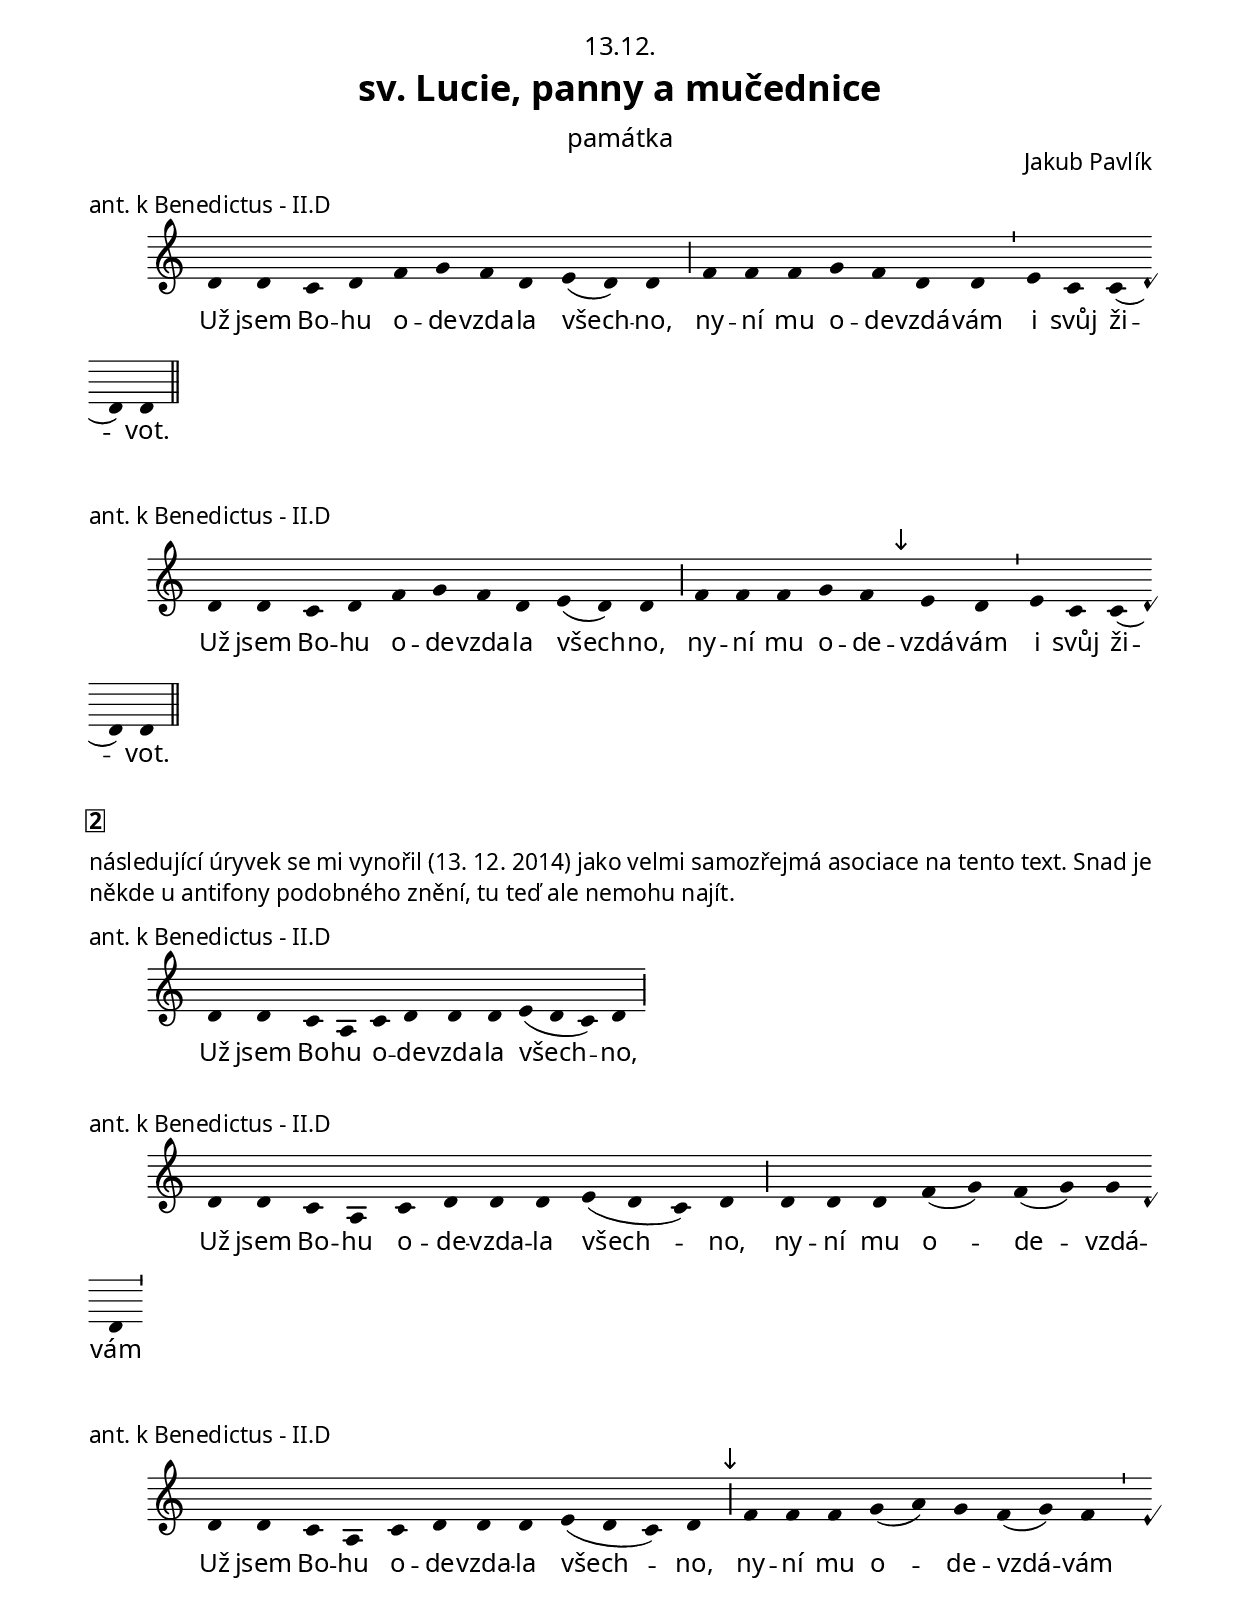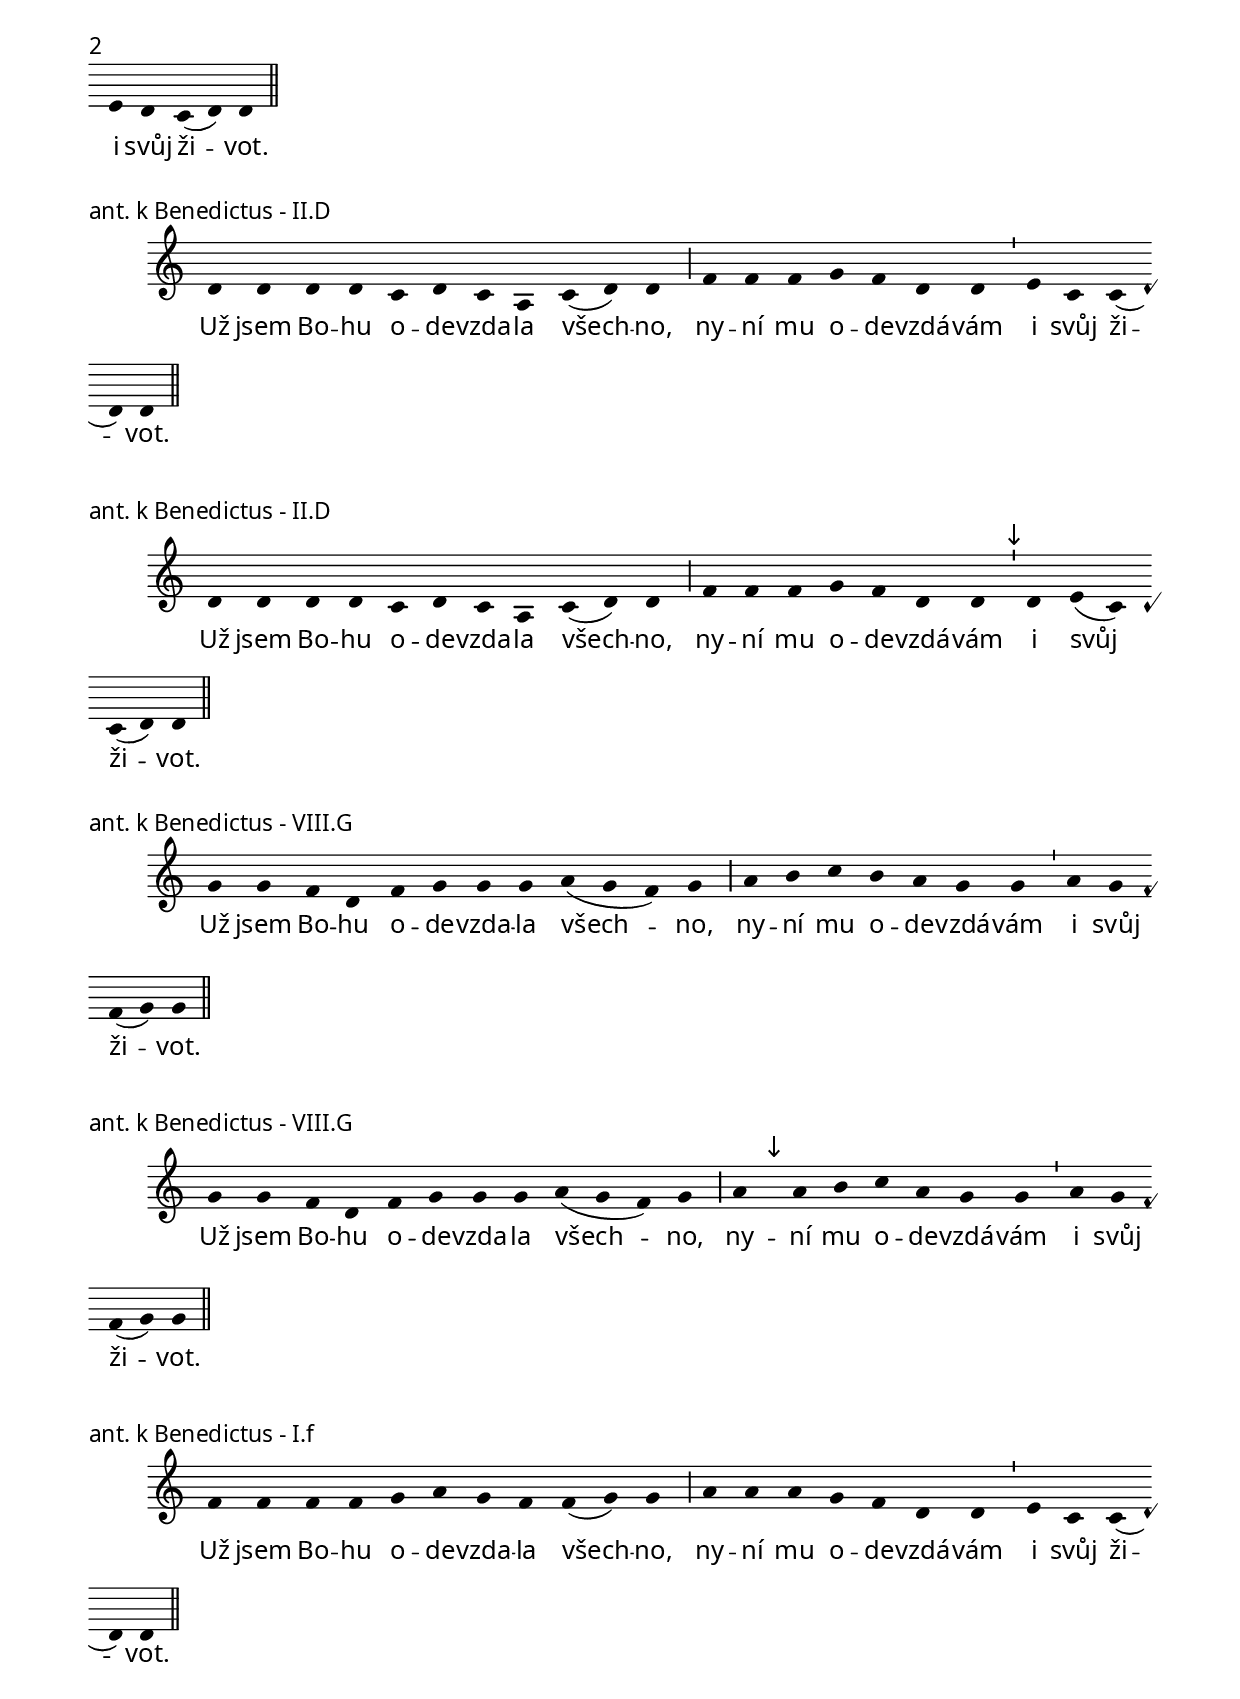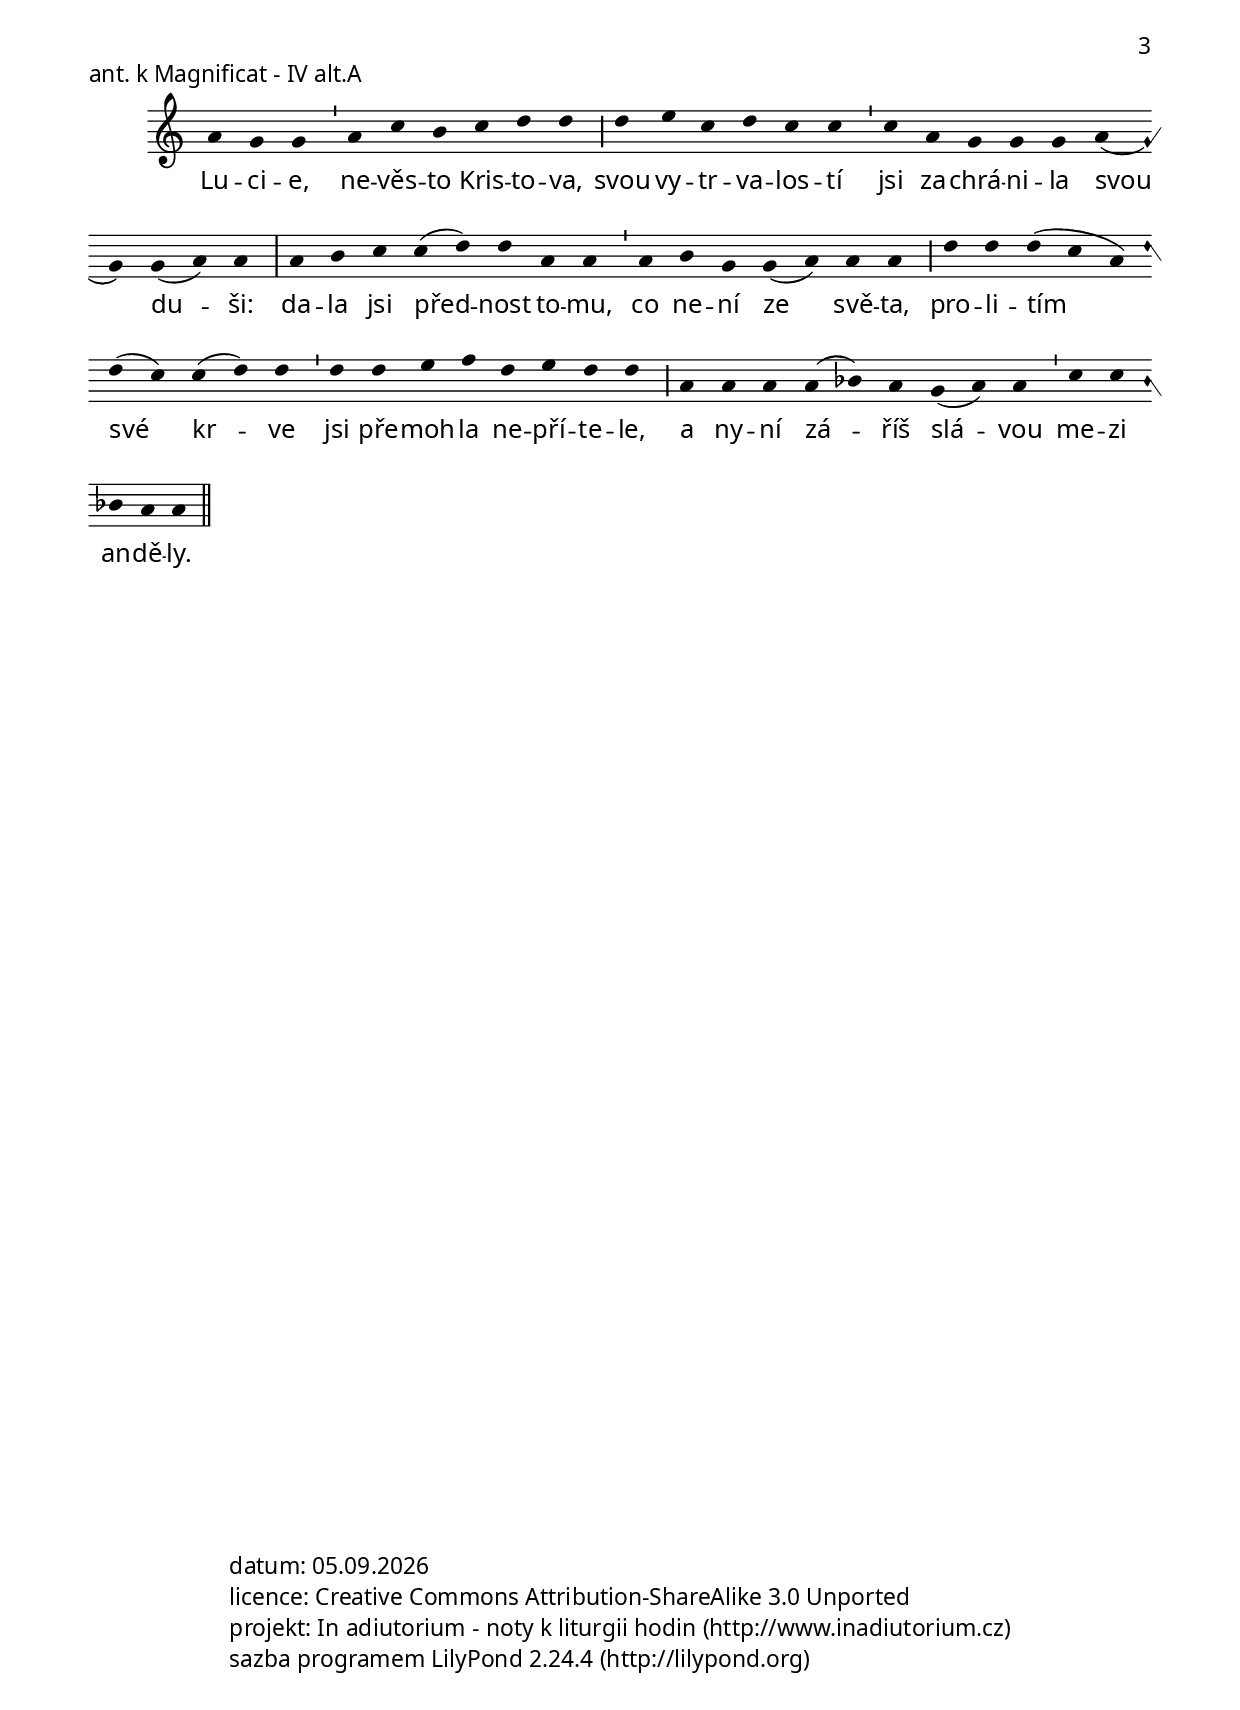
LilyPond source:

\version "2.17.5"

\include "../spolecne.ly"

\header {
  title = \markup\titleSvatek
            "sv. Lucie, panny a mučednice"
            "památka"
            13.12.
  composer = "Jakub Pavlík"
}

\score {
  \relative c' {
    \choralniRezim
    d4 d c d f g f d e( d) d \barMaior
    f f f g f d d \barMin e c c( d) d \barFinalis
  }
  \addlyrics {
    Už jsem Bo -- hu o -- de -- vzda -- la všech -- no,
    ny -- ní mu o -- de -- vzdá -- vám i svůj ži -- vot.
  }
  \header {
    quid = "ant. k Benedictus"
    modus = "II"
    differentia = "D"
    psalmus = ""
    id = ""
    piece = \markup {\sestavTitulekBezZalmu}
  }
}

\score {
  \relative c' {
    \choralniRezim
    d4 d c d f g f d e( d) d \barMaior
    f f f g f \mark\sipka e d \barMin e c c( d) d \barFinalis
  }
  \addlyrics {
    Už jsem Bo -- hu o -- de -- vzda -- la všech -- no,
    ny -- ní mu o -- de -- vzdá -- vám i svůj ži -- vot.
  }
  \header {
    quid = "ant. k Benedictus"
    modus = "II"
    differentia = "D"
    psalmus = ""
    id = ""
    piece = \markup {\sestavTitulekBezZalmu}
  }
}

\markup\nadpisSkupiny 2

\markup\justify\sans{následující úryvek se mi vynořil (13. 12. 2014)
jako velmi samozřejmá asociace na tento text. Snad je někde u antifony
podobného znění, tu teď ale nemohu najít.}
\score {
  \relative c' {
    \choralniRezim
    d4 d c a c d d d e( d c) d \barMaior
  }
  \addlyrics {
    Už jsem Bo -- hu o -- de -- vzda -- la všech -- no,
    ny -- ní mu o -- de -- vzdá -- vám i svůj ži -- vot.
  }
  \header {
    quid = "ant. k Benedictus"
    modus = "II"
    differentia = "D"
    psalmus = ""
    id = ""
    piece = \markup {\sestavTitulekBezZalmu}
  }
}

\score {
  \relative c' {
    \choralniRezim
    d4 d c a c d d d e( d c) d \barMaior
    d d d f( g) f( g) g d \barMin
  }
  \addlyrics {
    Už jsem Bo -- hu o -- de -- vzda -- la všech -- no,
    ny -- ní mu o -- de -- vzdá -- vám i svůj ži -- vot.
  }
  \header {
    quid = "ant. k Benedictus"
    modus = "II"
    differentia = "D"
    psalmus = ""
    id = ""
    piece = \markup {\sestavTitulekBezZalmu}
  }
}

\score {
  \relative c' {
    \choralniRezim
    d4 d c a c d d d e( d c) d \barMaior
    \mark\sipka f f f g( a) g f( g) f \barMin e d c( d) d \barFinalis
  }
  \addlyrics {
    Už jsem Bo -- hu o -- de -- vzda -- la všech -- no,
    ny -- ní mu o -- de -- vzdá -- vám i svůj ži -- vot.
  }
  \header {
    quid = "ant. k Benedictus"
    modus = "II"
    differentia = "D"
    psalmus = ""
    id = ""
    piece = \markup {\sestavTitulekBezZalmu}
  }
}

\score {
  \relative c' {
    \choralniRezim
    d4 d d d c d c a c( d) d \barMaior
    f f f g f d d \barMin e c c( d) d \barFinalis
  }
  \addlyrics {
    Už jsem Bo -- hu o -- de -- vzda -- la všech -- no,
    ny -- ní mu o -- de -- vzdá -- vám i svůj ži -- vot.
  }
  \header {
    quid = "ant. k Benedictus"
    modus = "II"
    differentia = "D"
    psalmus = ""
    id = ""
    piece = \markup {\sestavTitulekBezZalmu}
  }
}

\score {
  \relative c' {
    \choralniRezim
    d4 d d d c d c a c( d) d \barMaior
    f f f g f d d \barMin \mark\sipka d e( c) c( d) d \barFinalis
  }
  \addlyrics {
    Už jsem Bo -- hu o -- de -- vzda -- la všech -- no,
    ny -- ní mu o -- de -- vzdá -- vám i svůj ži -- vot.
  }
  \header {
    quid = "ant. k Benedictus"
    modus = "II"
    differentia = "D"
    psalmus = ""
    id = ""
    piece = \markup {\sestavTitulekBezZalmu}
  }
}

\score {
  \relative c'' {
    \choralniRezim
    g4 g f d f g g g a( g f) g \barMaior
    a b c b a g g \barMin a g f( g) g \barFinalis
  }
  \addlyrics {
    Už jsem Bo -- hu o -- de -- vzda -- la všech -- no,
    ny -- ní mu o -- de -- vzdá -- vám i svůj ži -- vot.
  }
  \header {
    quid = "ant. k Benedictus"
    modus = "VIII"
    differentia = "G"
    psalmus = ""
    id = ""
    piece = \markup {\sestavTitulekBezZalmu}
  }
}

\score {
  \relative c'' {
    \choralniRezim
    g4 g f d f g g g a( g f) g \barMaior
    a \mark\sipka a b c a g g \barMin a g f( g) g \barFinalis
  }
  \addlyrics {
    Už jsem Bo -- hu o -- de -- vzda -- la všech -- no,
    ny -- ní mu o -- de -- vzdá -- vám i svůj ži -- vot.
  }
  \header {
    quid = "ant. k Benedictus"
    modus = "VIII"
    differentia = "G"
    psalmus = ""
    id = ""
    piece = \markup {\sestavTitulekBezZalmu}
  }
}

\score {
  \relative c' {
    \choralniRezim
    f4 f f f g a g f f( g) g \barMaior
    a a a g f d d \barMin e c c( d) d \barFinalis
  }
  \addlyrics {
    Už jsem Bo -- hu o -- de -- vzda -- la všech -- no,
    ny -- ní mu o -- de -- vzdá -- vám i svůj ži -- vot.
  }
  \header {
    quid = "ant. k Benedictus"
    modus = "I"
    differentia = "f"
    psalmus = ""
    id = ""
    piece = \markup {\sestavTitulekBezZalmu}
  }
}

\pageBreak

\score {
  \relative c'' {
    \choralniRezim
    a4 g g \barMin a c b c d d \barMaior
    d e c d c c \barMin c a g g g a( g) g( a) a \barMax
    a b c c( d) d a a \barMin a b g g( a) a a \barMaior
    d d d( c a) d( c) c( d) d \barMin d d e f d e d d \barMaior
    a a a a( bes) a g( a) a \barMin c c bes a a \barFinalis
  }
  \addlyrics {
    Lu -- ci -- e, ne -- věs -- to Kris -- to -- va,
    svou vy -- tr -- va -- los -- tí jsi za -- chrá -- ni -- la svou du -- ši:
    da -- la jsi před -- nost to -- mu, co ne -- ní ze svě -- ta,
    pro -- li -- tím své kr -- ve jsi pře -- moh -- la ne -- pří -- te -- le,
    a ny -- ní zá -- říš slá -- vou
    me -- zi an -- dě -- ly.
  }
  \header {
    quid = "ant. k Magnificat"
    modus = "IV alt"
    differentia = "A"
    psalmus = ""
    id = ""
    piece = \markup {\sestavTitulekBezZalmu}
  }
}